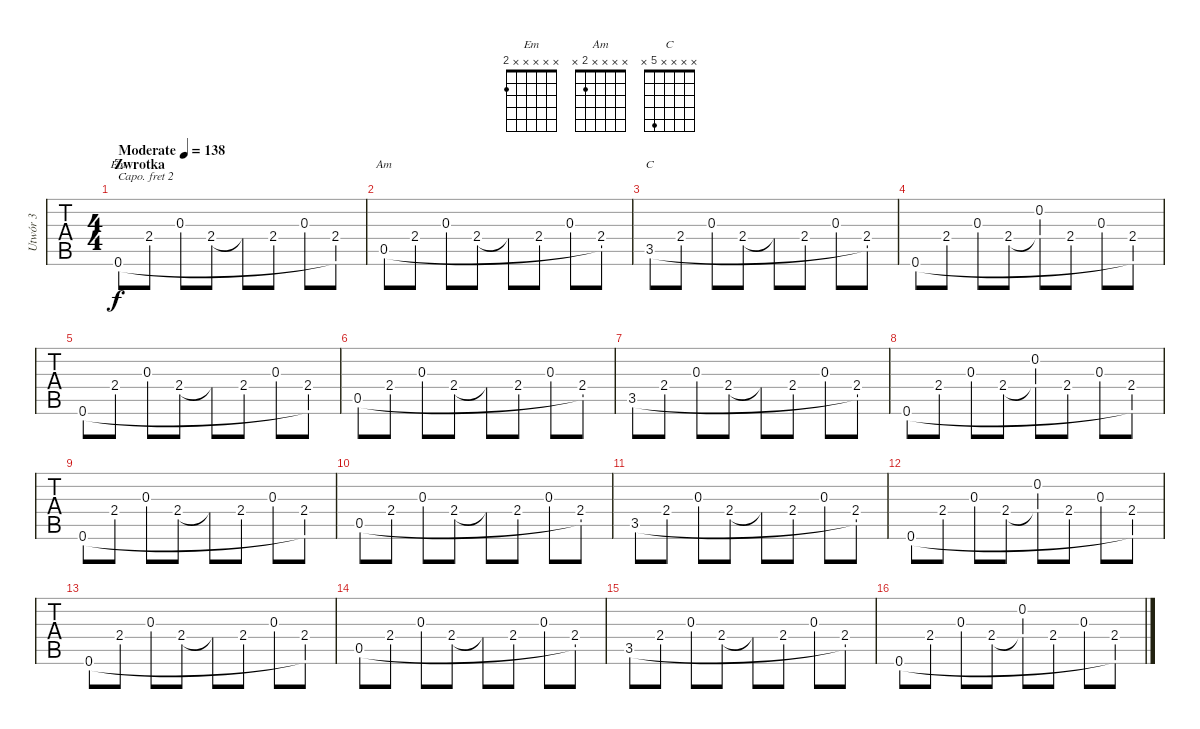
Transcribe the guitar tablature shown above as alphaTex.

\track ("Utwór 3" "Utwór 3") {instrument acousticguitarsteel}
\staff {tabs}
\capo 2
\tuning (E4 B3 G3 D3 A2 E2) {hide}
\chord ("Em" x x x x x 2)
\chord ("Am" x x x x 2 x)
\chord ("C" x x x x 5 x)
\ts (4 4)
\section ("" "Zwrotka")
\tempo (138 "Moderate")
\clef g2
\ks c
0.6.8{ch "Em" dy f instrument acousticguitarsteel} 2.4.8 0.3.8 2.4.8 2.4{t}.8 2.4.8 0.3.8 (2.4 0.6{t}).8 |
0.5.8{ch "Am"} 2.4.8 0.3.8 2.4.8 2.4{t}.8 2.4.8 0.3.8 (2.4 0.5{t}).8 |
3.5.8{ch "C"} 2.4.8 0.3.8 2.4.8 2.4{t}.8 2.4.8 0.3.8 (2.4 3.5{t}).8 |
0.6.8 2.4.8 0.3.8 2.4.8 (0.2 2.4{t}).8 2.4.8 0.3.8 (2.4 0.6{t}).8 |
0.6.8 2.4.8 0.3.8 2.4.8 2.4{t}.8 2.4.8 0.3.8 (2.4 0.6{t}).8 |
0.5.8 2.4.8 0.3.8 2.4.8 2.4{t}.8 2.4.8 0.3.8 (2.4 0.5{t}).8 |
3.5.8 2.4.8 0.3.8 2.4.8 2.4{t}.8 2.4.8 0.3.8 (2.4 3.5{t}).8 |
0.6.8 2.4.8 0.3.8 2.4.8 (0.2 2.4{t}).8 2.4.8 0.3.8 (2.4 0.6{t}).8 |
0.6.8 2.4.8 0.3.8 2.4.8 2.4{t}.8 2.4.8 0.3.8 (2.4 0.6{t}).8 |
0.5.8 2.4.8 0.3.8 2.4.8 2.4{t}.8 2.4.8 0.3.8 (2.4 0.5{t}).8 |
3.5.8 2.4.8 0.3.8 2.4.8 2.4{t}.8 2.4.8 0.3.8 (2.4 3.5{t}).8 |
0.6.8 2.4.8 0.3.8 2.4.8 (0.2 2.4{t}).8 2.4.8 0.3.8 (2.4 0.6{t}).8 |
0.6.8 2.4.8 0.3.8 2.4.8 2.4{t}.8 2.4.8 0.3.8 (2.4 0.6{t}).8 |
0.5.8 2.4.8 0.3.8 2.4.8 2.4{t}.8 2.4.8 0.3.8 (2.4 0.5{t}).8 |
3.5.8 2.4.8 0.3.8 2.4.8 2.4{t}.8 2.4.8 0.3.8 (2.4 3.5{t}).8 |
0.6.8 2.4.8 0.3.8 2.4.8 (0.2 2.4{t}).8 2.4.8 0.3.8 (2.4 0.6{t}).8
